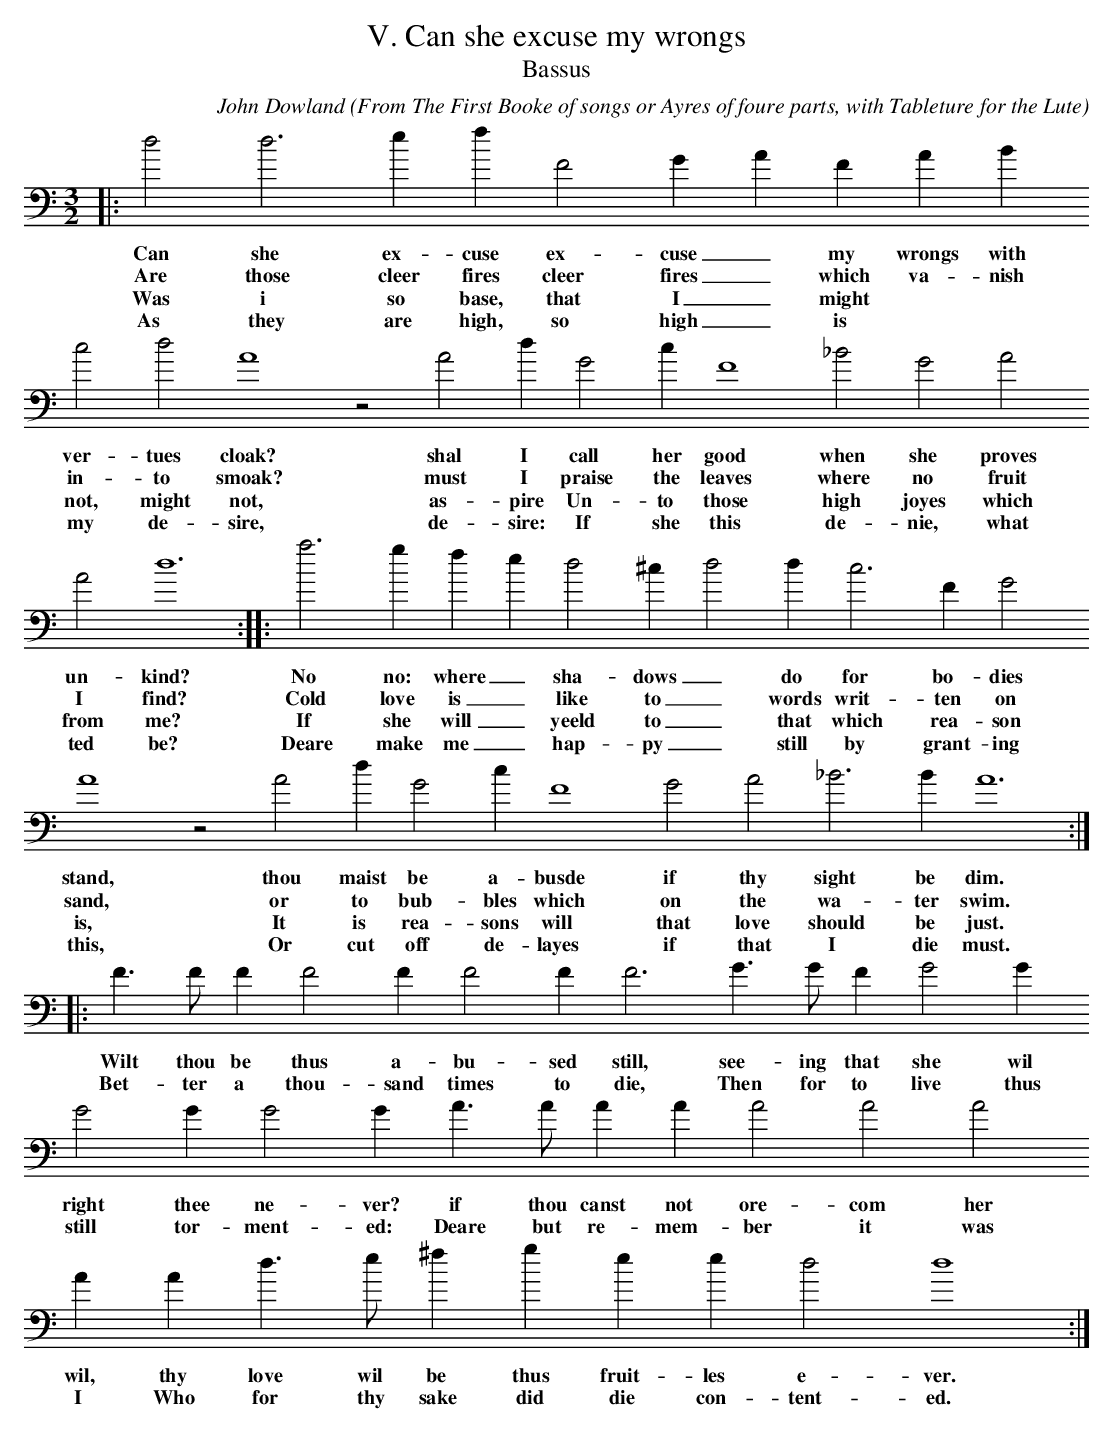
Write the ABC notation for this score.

X:1
T:V. Can she excuse my wrongs
T:Bassus
C: John Dowland
O: From The First Booke of songs or Ayres of foure parts, with Tableture for the Lute
M:3/2
L:1/4
K:Ddor bass
|:d2 d3 e f F2 G A F A B
w:Can she ex- cuse ex- cuse _ my wrongs with
w:Are those cleer fires cleer fires _ which va- nish
w:Was i so base, that I _ might
w:As they are high, so high _ is
c2 d2 A4 z2 A2 d G2 c F4 _B2 G2 A2
w:ver- tues cloak? shal I call her good when she  proves
w:in- to smoak? must I praise the leaves where no fruit
w:not, might not, as- pire Un- to those high joyes which she holds
w:my de- sire, de- sire: If she this de- nie, what can gran-
A2 d6 :: a3 g f e d2 ^c d2 d c3 F G2
w: un- kind? No no: where _ sha- dows _ do for bo- dies
w: I find? Cold love is _ like to _ words writ- ten on
w: from me? If she will _ yeeld to _ that  which rea- son
w: ted be? Deare make me _ hap- py _ still by grant- ing
A4 z2 A2 d G2 c F4 G2 A2 _B3 B A6 ::
w:stand, thou maist be a- busde if thy sight be dim.
w:sand, or to bub- bles which on the wa- ter swim.
w:is, It is rea- sons will that love should be just.
w:this, Or cut off de- layes if that I die must.
F > F F F2 F F2 F F3 G > G F G2 G
w:  Wilt thou be thus a- bu- sed still, see- ing that she wil
w:Bet- ter a thou- sand times to die, Then for to live thus
G2 G G2 G A > A A A A2 A2 A2
w: right thee ne- ver?  if thou canst not ore- com her
w:  still tor- ment- ed: Deare but re- mem- ber it was
A A d > e ^f g e e d2 d4 :|
w: wil, thy love wil be thus fruit- les e- ver.
w: I Who for thy sake did die con- tent- ed.
